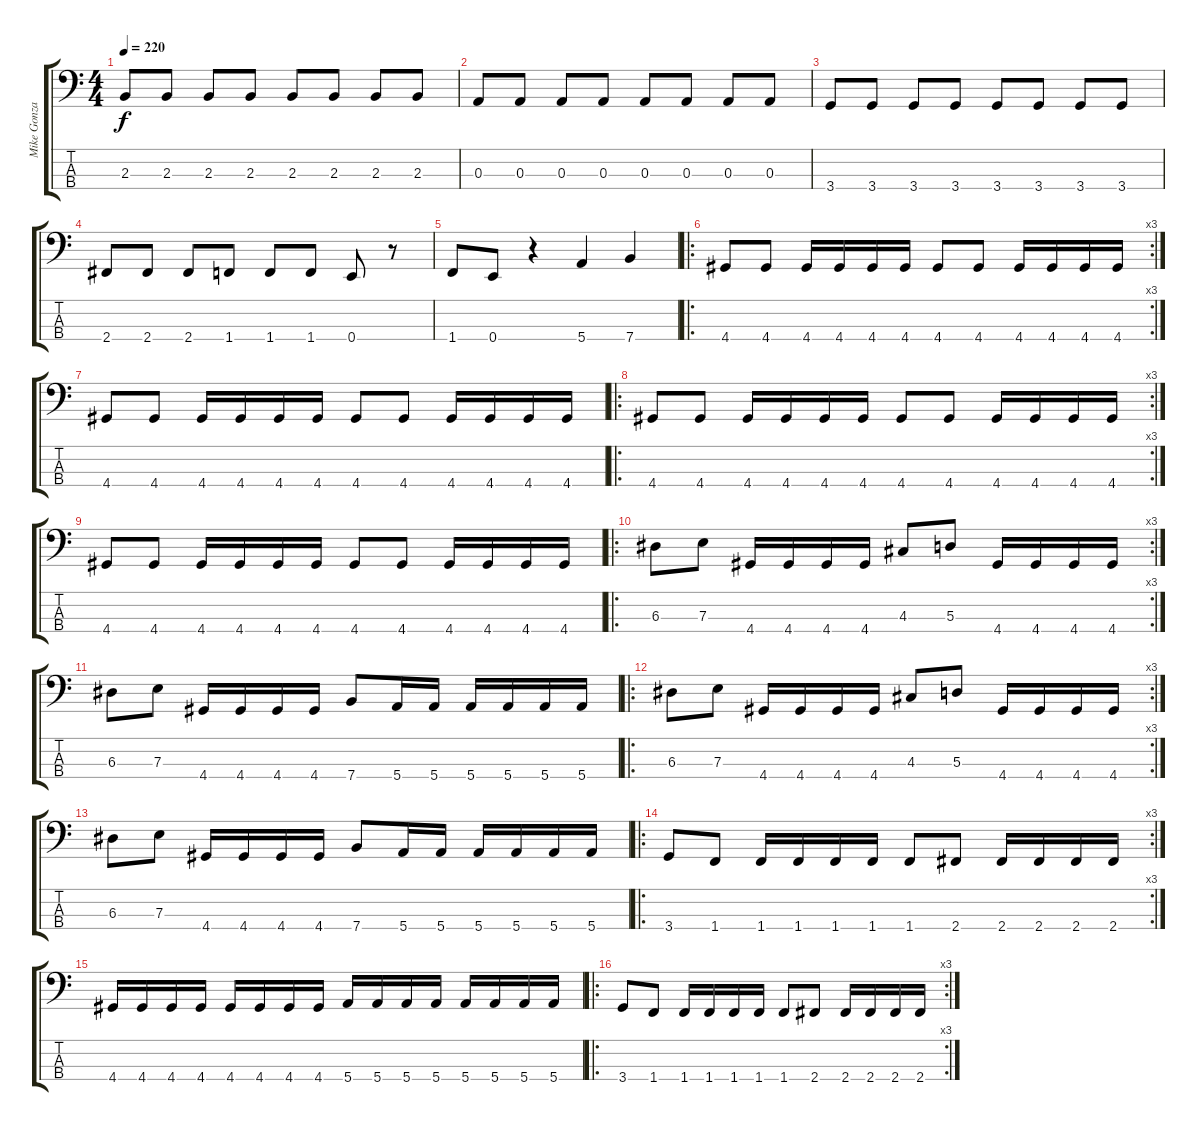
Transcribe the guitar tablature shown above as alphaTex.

\track ("Mike Gonzalez" "Mike Gonza") {instrument electricbasspick}
\staff {score tabs}
\tuning (G2 D2 A1 E1) {hide}
\ts (4 4)
\tempo 220
\clef f4
\ks c
2.3.8{dy f} 2.3.8 2.3.8 2.3.8 2.3.8 2.3.8 2.3.8 2.3.8 |
0.3.8 0.3.8 0.3.8 0.3.8 0.3.8 0.3.8 0.3.8 0.3.8 |
3.4.8 3.4.8 3.4.8 3.4.8 3.4.8 3.4.8 3.4.8 3.4.8 |
2.4.8 2.4.8 2.4.8 1.4.8 1.4.8 1.4.8 0.4.8 r.8 |
1.4.8 0.4.8 r.4 5.4.4 7.4.4 |
\ro
\rc 3
4.4.8 4.4.8 4.4.16 4.4.16 4.4.16 4.4.16 4.4.8 4.4.8 4.4.16 4.4.16 4.4.16 4.4.16 |
4.4.8 4.4.8 4.4.16 4.4.16 4.4.16 4.4.16 4.4.8 4.4.8 4.4.16 4.4.16 4.4.16 4.4.16 |
\ro
\rc 3
4.4.8 4.4.8 4.4.16 4.4.16 4.4.16 4.4.16 4.4.8 4.4.8 4.4.16 4.4.16 4.4.16 4.4.16 |
4.4.8 4.4.8 4.4.16 4.4.16 4.4.16 4.4.16 4.4.8 4.4.8 4.4.16 4.4.16 4.4.16 4.4.16 |
\ro
\rc 3
6.3.8 7.3.8 4.4.16 4.4.16 4.4.16 4.4.16 4.3.8 5.3.8 4.4.16 4.4.16 4.4.16 4.4.16 |
6.3.8 7.3.8 4.4.16 4.4.16 4.4.16 4.4.16 7.4.8 5.4.16 5.4.16 5.4.16 5.4.16 5.4.16 5.4.16 |
\ro
\rc 3
6.3.8 7.3.8 4.4.16 4.4.16 4.4.16 4.4.16 4.3.8 5.3.8 4.4.16 4.4.16 4.4.16 4.4.16 |
6.3.8 7.3.8 4.4.16 4.4.16 4.4.16 4.4.16 7.4.8 5.4.16 5.4.16 5.4.16 5.4.16 5.4.16 5.4.16 |
\ro
\rc 3
3.4.8 1.4.8 1.4.16 1.4.16 1.4.16 1.4.16 1.4.8 2.4.8 2.4.16 2.4.16 2.4.16 2.4.16 |
4.4.16 4.4.16 4.4.16 4.4.16 4.4.16 4.4.16 4.4.16 4.4.16 5.4.16 5.4.16 5.4.16 5.4.16 5.4.16 5.4.16 5.4.16 5.4.16 |
\ro
\rc 3
3.4.8 1.4.8 1.4.16 1.4.16 1.4.16 1.4.16 1.4.8 2.4.8 2.4.16 2.4.16 2.4.16 2.4.16
